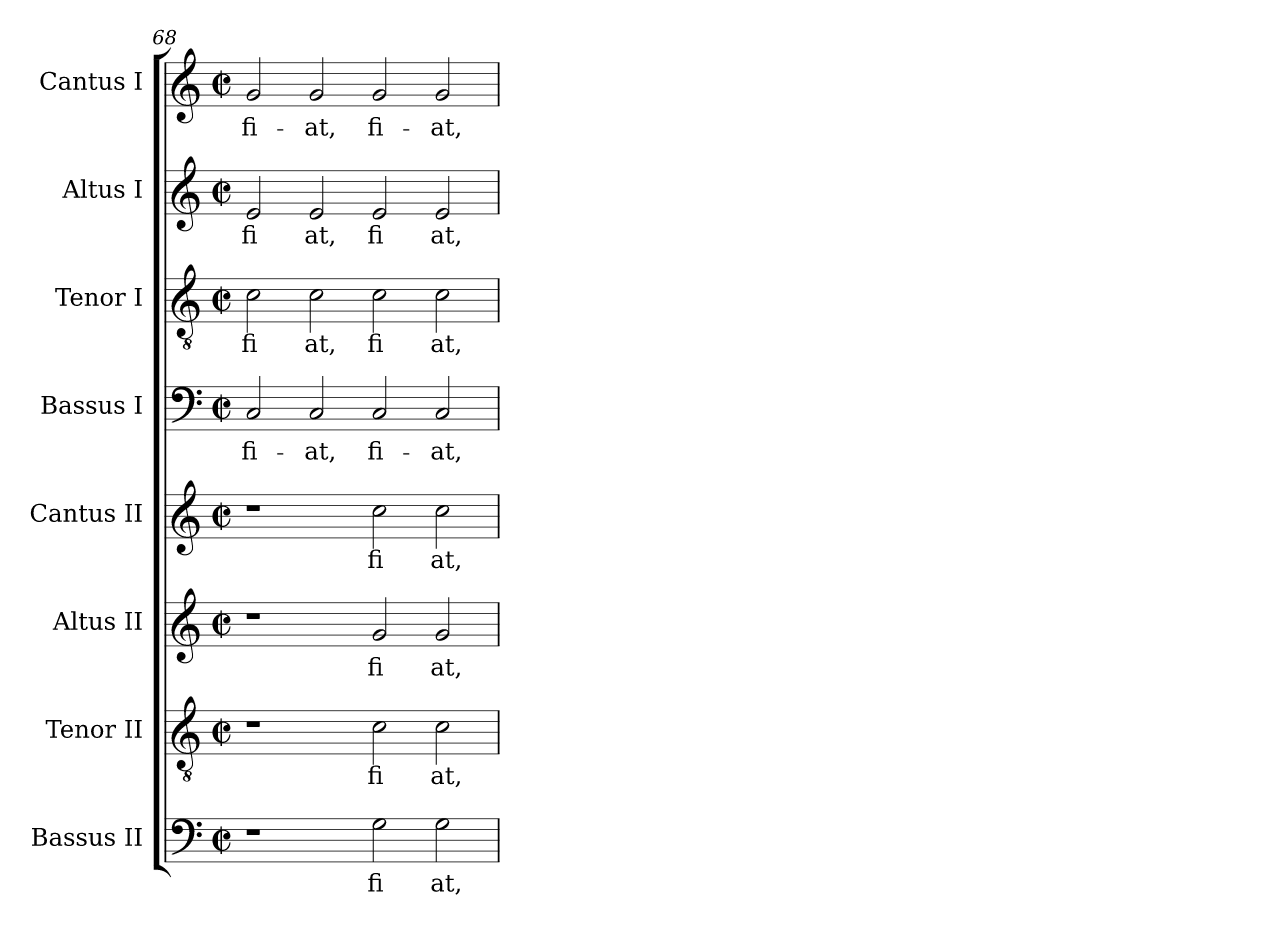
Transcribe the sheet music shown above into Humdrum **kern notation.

**kern	**text	**kern	**text	**kern	**text	**kern	**text	**kern	**text	**kern	**text	**kern	**text	**kern	**text
*part8	*part8	*part7	*part7	*part6	*part6	*part5	*part5	*part4	*part4	*part3	*part3	*part2	*part2	*part1	*part1
*staff8	*staff8	*staff7	*staff7	*staff6	*staff6	*staff5	*staff5	*staff4	*staff4	*staff3	*staff3	*staff2	*staff2	*staff1	*staff1
*I"Bassus II	*	*I"Tenor II	*	*I"Altus II	*	*I"Cantus II	*	*I"Bassus I	*	*I"Tenor I	*	*I"Altus I	*	*I"Cantus I	*
*clefF4	*	*clefGv2	*	*clefG2	*	*clefG2	*	*clefF4	*	*clefGv2	*	*clefG2	*	*clefG2	*
*M2/2	*	*M2/2	*	*M2/2	*	*M2/2	*	*M2/2	*	*M2/2	*	*M2/2	*	*M2/2	*
*met(c|)	*	*met(c|)	*	*met(c|)	*	*met(c|)	*	*met(c|)	*	*met(c|)	*	*met(c|)	*	*met(c|)	*
=68	=68	=68	=68	=68	=68	=68	=68	=68	=68	=68	=68	=68	=68	=68	=68
!	!	!	!	!	!	!	!	!	!LO:LY:b:cj	!	!LO:LY:b:cj	!	!LO:LY:b:cj	!	!LO:LY:b:cj
1r	.	1r	.	1r	.	1r	.	2C/	fi-	2c\	fi	2e/	fi	2g/	fi-
!	!	!	!	!	!	!	!	!	!LO:LY:b:cj	!	!LO:LY:b:cj	!	!LO:LY:b:cj	!	!LO:LY:b:cj
.	.	.	.	.	.	.	.	2C/	-at,	2c\	at,	2e/	at,	2g/	-at,
!	!LO:LY:b:cj	!	!LO:LY:b:cj	!	!LO:LY:b:cj	!	!LO:LY:b:cj	!	!LO:LY:b:cj	!	!LO:LY:b:cj	!	!LO:LY:b:cj	!	!LO:LY:b:cj
2G\	fi	2c\	fi	2g/	fi	2cc\	fi	2C/	fi-	2c\	fi	2e/	fi	2g/	fi-
!	!LO:LY:b:cj	!	!LO:LY:b:cj	!	!LO:LY:b:cj	!	!LO:LY:b:cj	!	!LO:LY:b:cj	!	!LO:LY:b:cj	!	!LO:LY:b:cj	!	!LO:LY:b:cj
2G\	at,	2c\	at,	2g/	at,	2cc\	at,	2C/	-at,	2c\	at,	2e/	at,	2g/	-at,
=	=	=	=	=	=	=	=	=	=	=	=	=	=	=	=
*-	*-	*-	*-	*-	*-	*-	*-	*-	*-	*-	*-	*-	*-	*-	*-
